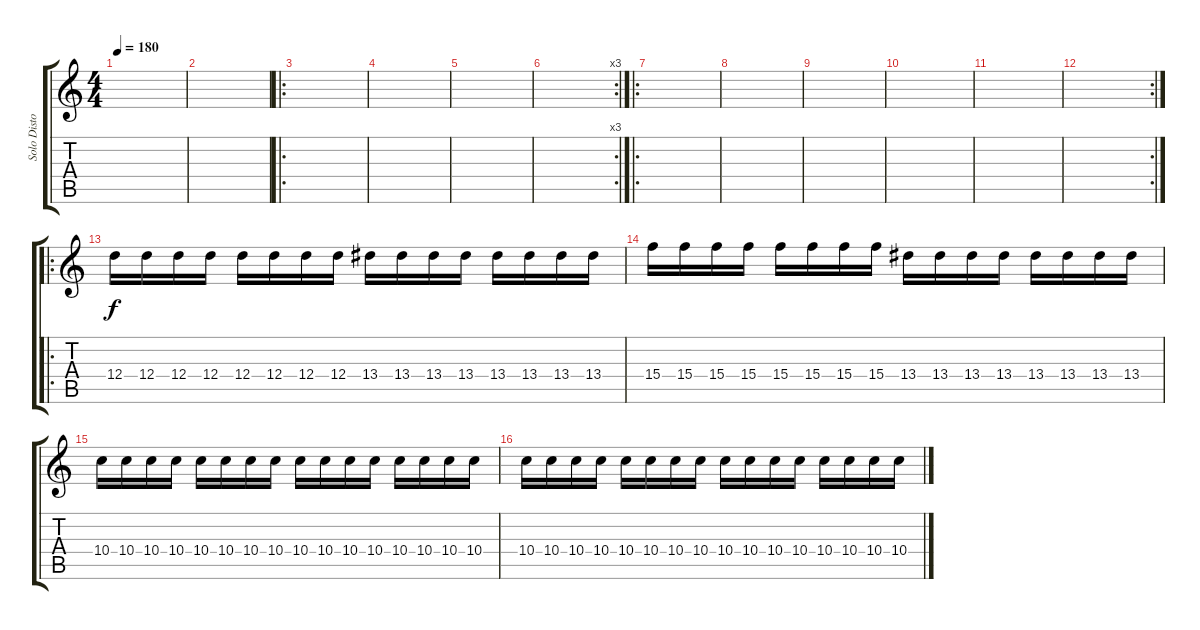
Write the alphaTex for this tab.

\track ("Solo Distortion Gtr." "Solo Disto") {instrument distortionguitar}
\staff {score tabs}
\tuning (E4 B3 G3 D3 A2 E2) {hide}
\ts (4 4)
\tempo 180
\clef g2
\ks c
|
|
\ro
|
|
|
\rc 3
|
\ro
|
|
|
|
|
\rc 2
|
\ro
12.4.16 12.4.16 12.4.16 12.4.16 12.4.16 12.4.16 12.4.16 12.4.16 13.4.16 13.4.16 13.4.16 13.4.16 13.4.16 13.4.16 13.4.16 13.4.16 |
15.4.16 15.4.16 15.4.16 15.4.16 15.4.16 15.4.16 15.4.16 15.4.16 13.4.16 13.4.16 13.4.16 13.4.16 13.4.16 13.4.16 13.4.16 13.4.16 |
10.4.16 10.4.16 10.4.16 10.4.16 10.4.16 10.4.16 10.4.16 10.4.16 10.4.16 10.4.16 10.4.16 10.4.16 10.4.16 10.4.16 10.4.16 10.4.16 |
10.4.16 10.4.16 10.4.16 10.4.16 10.4.16 10.4.16 10.4.16 10.4.16 10.4.16 10.4.16 10.4.16 10.4.16 10.4.16 10.4.16 10.4.16 10.4.16
